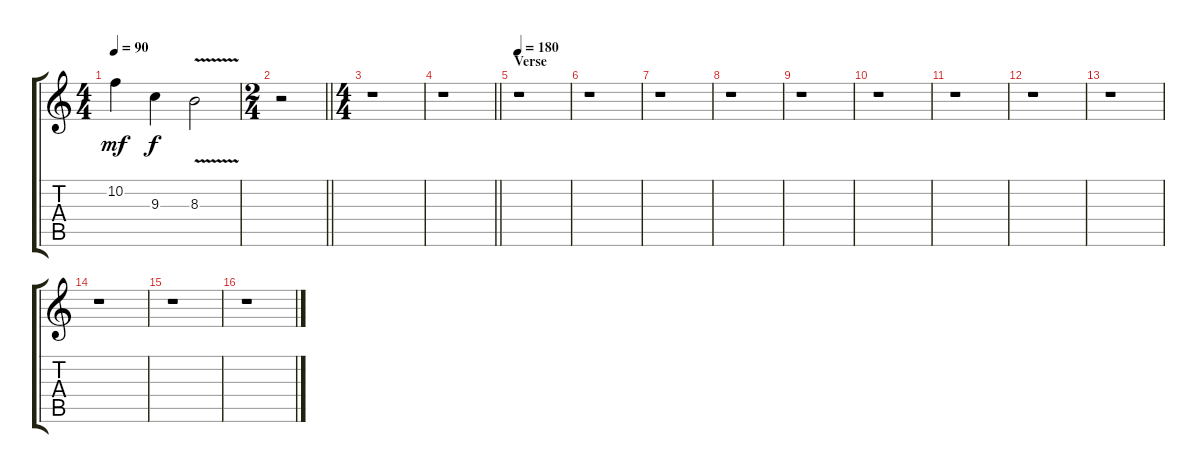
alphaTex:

\track "" {instrument overdrivenguitar}
\staff {score tabs}
\tuning (C4 G3 Eb3 Bb2 F2 C2) {hide}
\ts (4 4)
\tempo 90
\clef g2
\ks c
10.2.4{dy mf} 9.3.4{dy f} 8.3{v}.2 |
\ts (2 4)
\barLineRight lightlight
r.2 |
\ts (4 4)
\section ("" "")
r.1 |
\barLineRight lightlight
r.1 |
\section ("" "Verse")
\tempo 180
r.1 |
r.1 |
r.1 |
r.1 |
r.1 |
r.1 |
r.1 |
r.1 |
r.1 |
r.1 |
r.1 |
r.1
